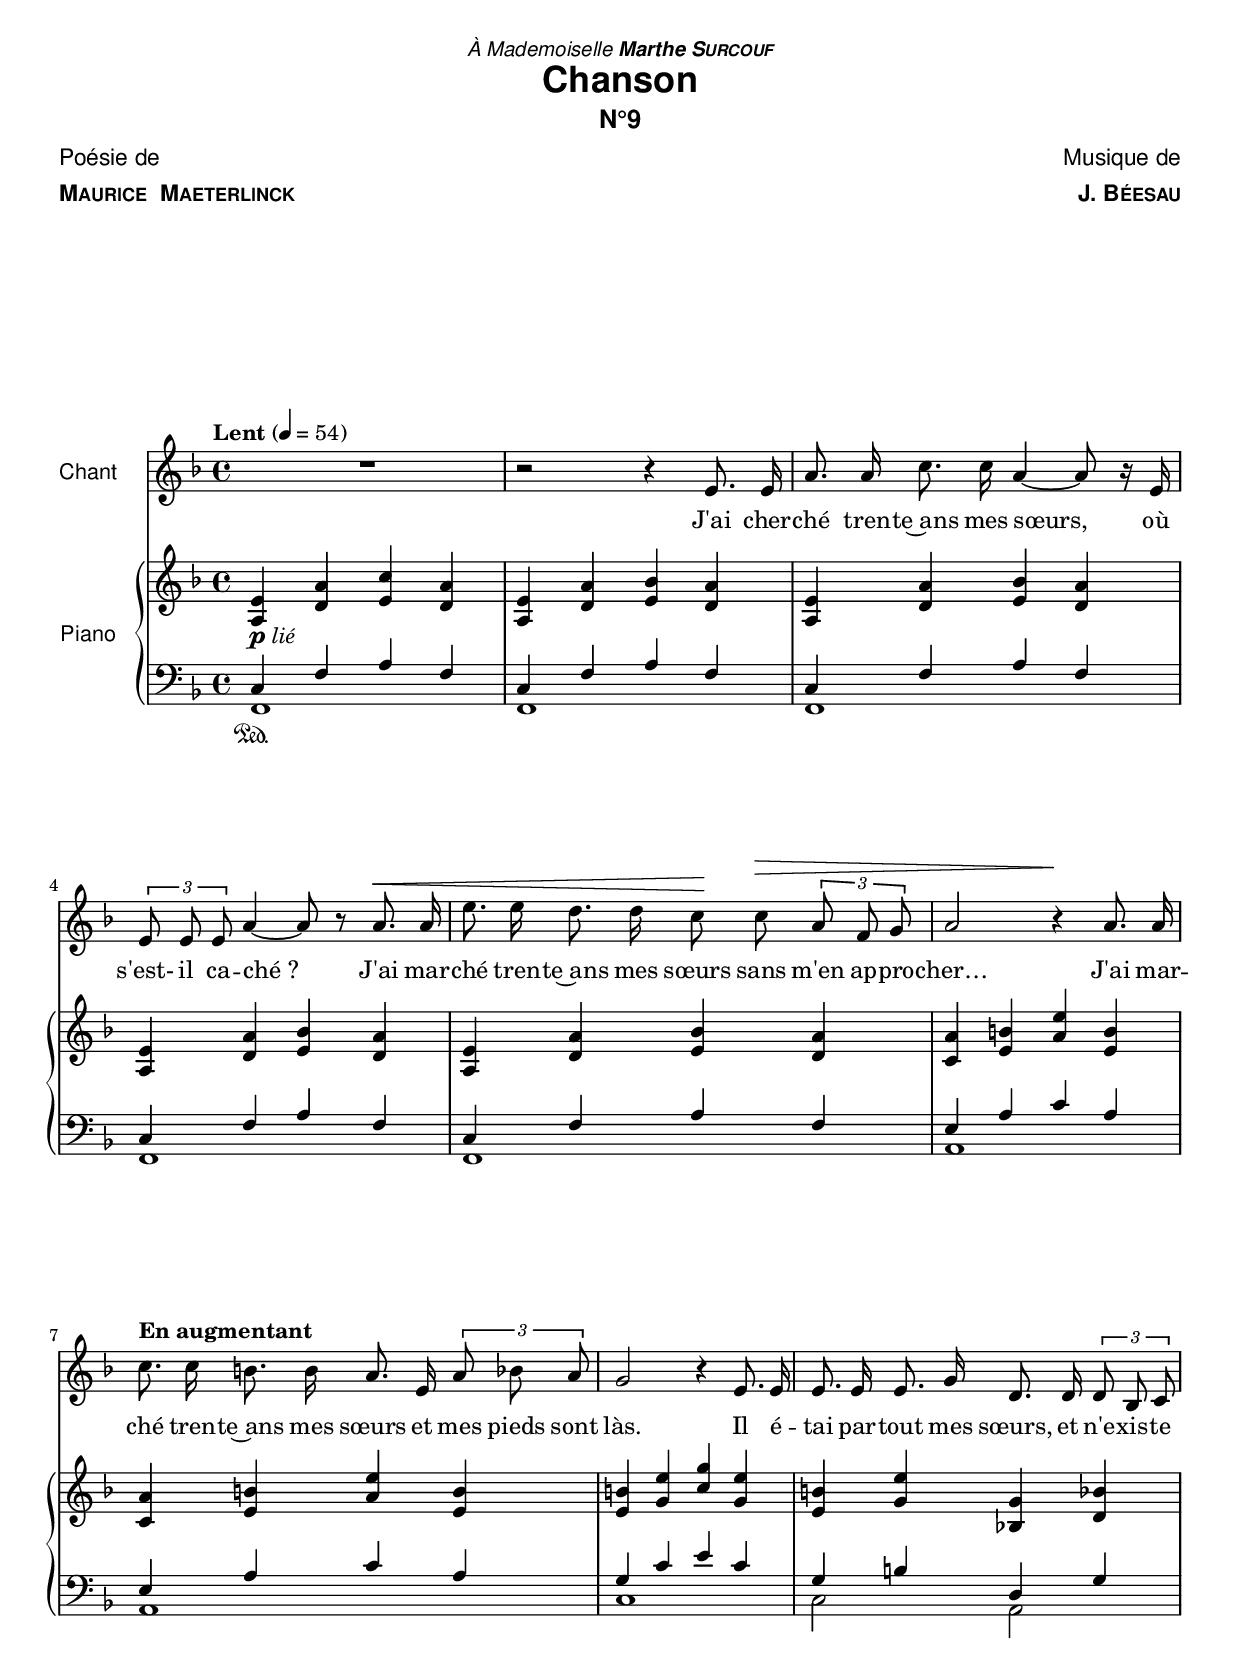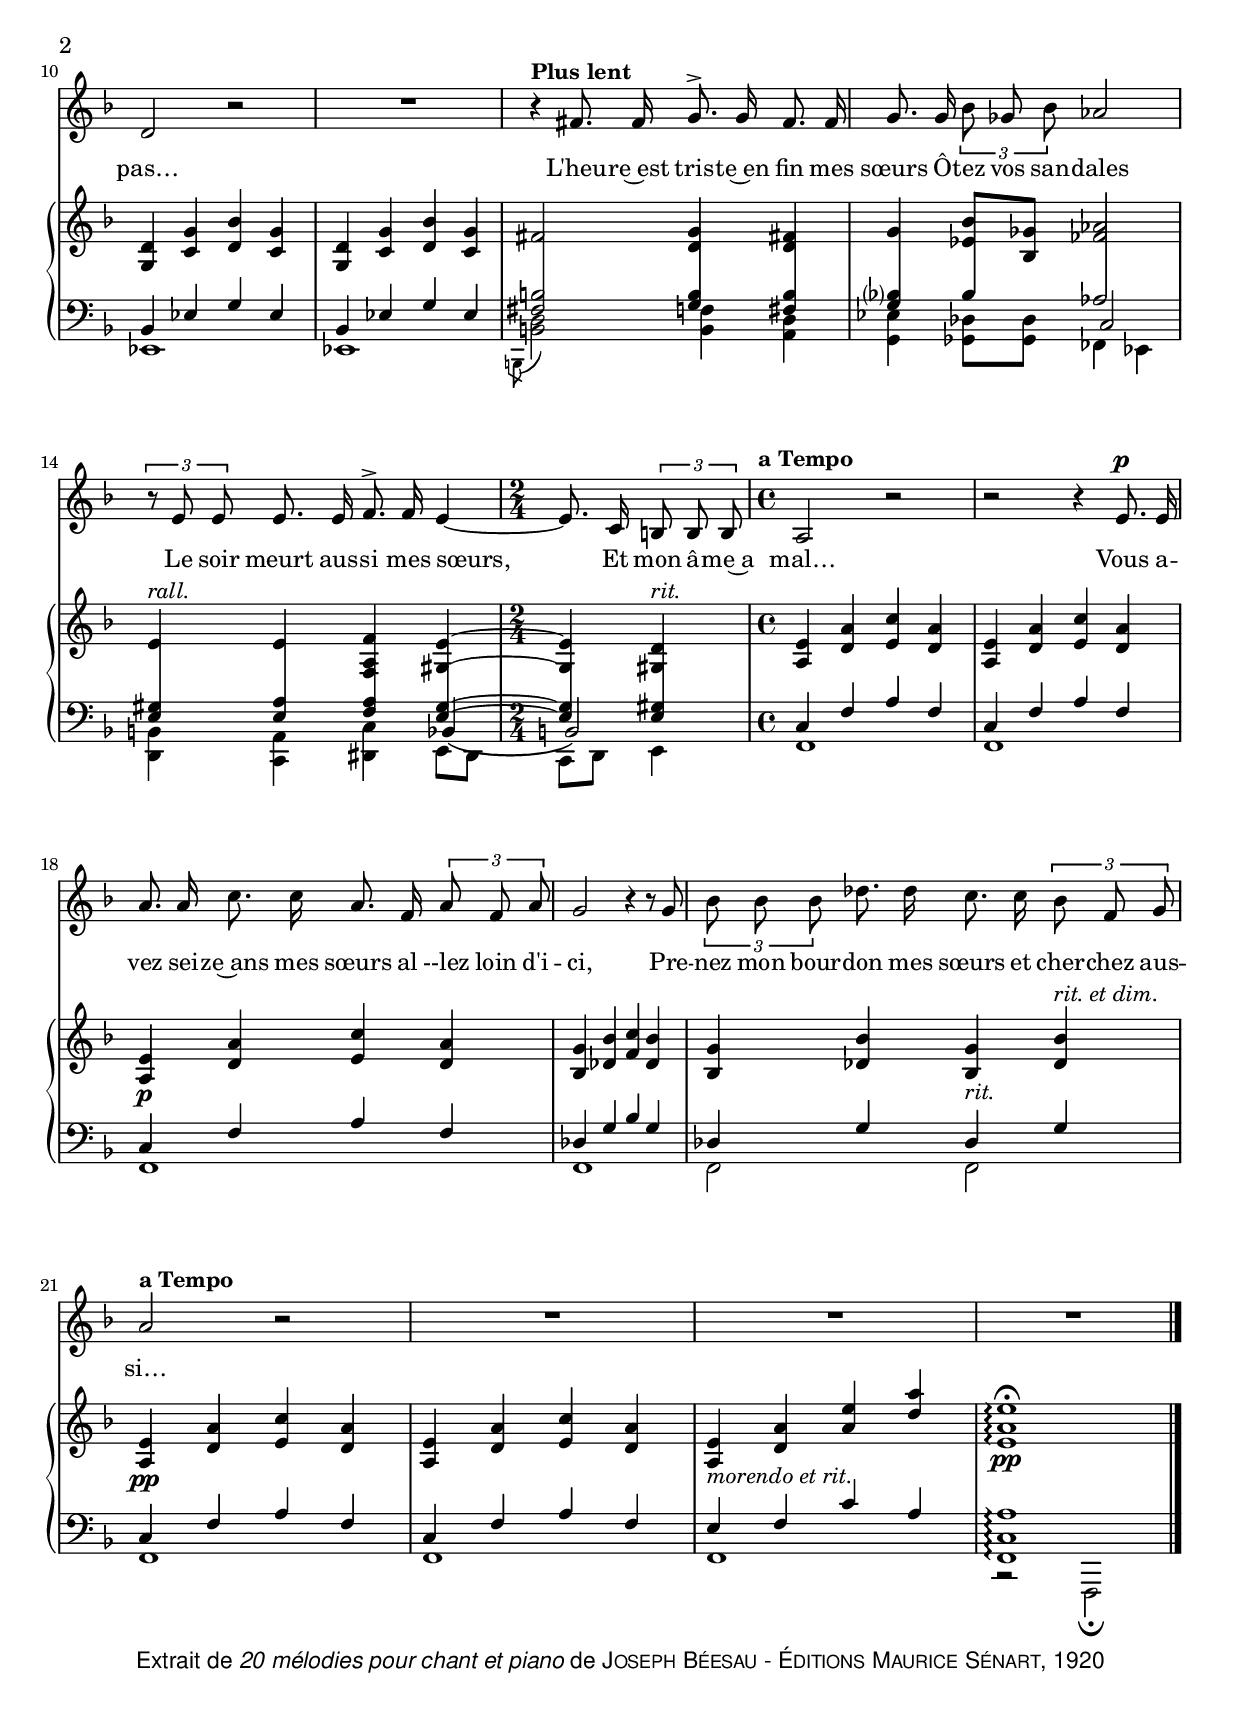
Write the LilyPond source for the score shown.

\version "2.22.0"
\language "english"
#(use-modules (ice-9 regex))
#(define-public string-upper-case #f)
#(define accented-char-upper-case? #f)
#(define accented-char-lower-case? #f)
#(let ((lower-case-accented-string "áàâäǎăāãåąæǣćĉčçďđðéèêëěĕēęəĝğģĥħíìîïǐĭīĩįĵķĺŀľļłńňñóòôöǒŏōõǫőøœŕřśŝšşťţþúùûüǔŭūųǘǜǚŵýŷÿȳźž")
(upper-case-accented-string "ÁÀÂÄǍĂĀÃÅĄÆǢĆĈČÇĎĐÐÉÈÊËĚĔĒĘƏĜĞĢĤĦÍÌÎÏǏĬĪĨĮĴĶĹĿĽĻŁŃŇÑÓÒÔÖǑŎŌÕǪŐØŒŔŘŚŜŠŞŤŢÞÚÙÛÜǓŬŪŲǗǛǙŴÝŶŸȲŹŽ"))
(define (group-by-2 chars result)
(if (or (null? chars) (null? (cdr chars)))
(reverse! result)
(group-by-2 (cddr chars)
(cons (string (car chars) (cadr chars))
result))))
(let ((lower-case-accented-chars
(group-by-2 (string->list lower-case-accented-string) (list)))
(upper-case-accented-chars
(group-by-2 (string->list upper-case-accented-string) (list))))
(set! string-upper-case
(lambda (str)
(define (replace-chars str froms tos)
(if (null? froms)
str
(replace-chars (regexp-substitute/global #f (car froms) str
'pre (car tos) 'post)
(cdr froms)
(cdr tos))))
(string-upcase (replace-chars str
lower-case-accented-chars
upper-case-accented-chars))))
(set! accented-char-upper-case?
(lambda (char1 char2)
(member (string char1 char2) upper-case-accented-chars string=?)))
(set! accented-char-lower-case?
(lambda (char1 char2)
(member (string char1 char2) lower-case-accented-chars string=?)))))

#(define-markup-command (smallCaps layout props text) (markup?)
(define (string-list->markup strings lower)
(let ((final-string (string-upper-case
(apply string-append (reverse strings)))))
(if lower
(markup #:fontsize -2 final-string)
final-string)))
(define (make-small-caps rest-chars currents current-is-lower prev-result)
(if (null? rest-chars)
(make-concat-markup (reverse! (cons (string-list->markup
currents current-is-lower)
prev-result)))
(let* ((ch1 (car rest-chars))
(ch2 (and (not (null? (cdr rest-chars))) (cadr rest-chars)))
(this-char-string (string ch1))
(is-lower (char-lower-case? ch1))
(next-rest-chars (cdr rest-chars)))
(cond ((and ch2 (accented-char-lower-case? ch1 ch2))
(set! this-char-string (string ch1 ch2))
(set! is-lower #t)
(set! next-rest-chars (cddr rest-chars)))
((and ch2 (accented-char-upper-case? ch1 ch2))
(set! this-char-string (string ch1 ch2))
(set! is-lower #f)
(set! next-rest-chars (cddr rest-chars))))
(if (or (and current-is-lower is-lower)
(and (not current-is-lower) (not is-lower)))
(make-small-caps next-rest-chars
(cons this-char-string currents)
is-lower
prev-result)
(make-small-caps next-rest-chars
(list this-char-string)
is-lower
(if (null? currents)
prev-result
(cons (string-list->markup
currents current-is-lower)
prev-result)))))))
(interpret-markup layout props
(if (string? text)
(make-small-caps (string->list text) (list) #f (list))
text)))

\paper {
  top-margin = 1 \cm
  bottom-margin = 1 \cm
  left-margin = 1 \cm
  right-margin = 1 \cm

  markup-system-spacing =
    #'((padding . 20)
       (basic-distance . 15)
       (minimum-distance . 20)
       (stretchability . 12))

  #(include-special-characters)
}
\header {
  dedication = \markup{ \sans \small \italic \concat {"À Mademoiselle " \bold { "Marthe" " S" \smallCaps "urcouf" } }}
  title = \markup{ \sans "Chanson"}
  subtitle = \markup{ \sans "N°9"}
  composer = \markup{ \sans \right-column { "Musique de" \bold \concat { "J. B" \smallCaps éesau }}}
  poet = \markup{ \sans \column { "Poésie de" \bold \concat { "M" \smallCaps aurice "  M" \smallCaps aeterlinck }}}
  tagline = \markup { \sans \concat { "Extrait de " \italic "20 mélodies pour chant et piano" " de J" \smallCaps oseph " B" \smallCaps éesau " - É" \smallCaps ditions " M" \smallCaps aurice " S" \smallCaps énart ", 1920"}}
}
\score {
  <<
    \new Staff \with {
      instrumentName = \markup{ \sans "Chant"}
    } {
      \clef treble
      \new Voice = "chant" {
        \relative c' {
          \key f \major
          \time 4/4 \autoBeamOff
          \tempo "Lent" 4=54 R1 r2 r4 e8. e16 a8. a16 c8. c16 a4~ a8 r16 e16 \break
          \tuplet 3/2 {e8 e e} a4~ a8 r8 a8.^\< a16 e'8. e16 d8. d16 c8\! c^\> \tuplet 3/2 {a8 f g} a2 r4\! a8. a16 \break
          c8. c16 b8. b16 a8. e16 \tuplet 3/2 { a8 bf a} g2 r4 e8. e16 e8. e16 e8. g16 d8. d16 \tuplet 3/2 {d8 bf c} \pageBreak
          d2 r2 R1 \tempo "Plus lent" r4 fs8. fs16 g8.^> g16 fs8. fs16 g8. g16 \tuplet 3/2 {bf8 gf bf} af2\break
          \tuplet 3/2 {r8 e e} e8. e16 f8.^> f16 e4~ \time 2/4 e8. c16 \tuplet 3/2 {b8 b b} \time 4/4 \tempo "a Tempo" a2 r2 r2 r4 e'8.^\p e16 \break
          a8. a16 c8. c16 a8. f16 \tuplet 3/2 {a8 f a} g2 r4 r8 g8 \tuplet 3/2 {bf8 bf bf} df8. df16 c8. c16 \tuplet 3/2 {bf8 f g} \break
          a2 r2 R1 R1 R1 \bar "|."
        }
      }
    }
    \new Lyrics \lyricsto "chant" {
      J'ai cher -- ché tren -- te~ans mes sœurs,
      où s'est- il ca -- ché&nbsp;?
      J'ai mar -- ché tren -- te~ans mes sœurs
      sans m'en ap -- pro -- cher…
      J'ai mar -- ché tren -- te~ans mes sœurs
      et mes pieds sont làs.
      Il é -- tai par -- tout mes sœurs, et n'e -- xis -- te pas…
      L'heu -- re~est tris -- te~en fin mes sœurs
      Ô -- tez vos san -- dales
      Le soir meurt aus -- si mes sœurs,
      Et mon â -- me~a mal…
      Vous a -- vez sei -- ze~ans mes sœurs al --lez loin d'i -- ci,
      Pre -- nez mon bour -- don mes sœurs
      et cher -- chez aus -- si…
    }
    \new PianoStaff \with {
      instrumentName = \markup{ \sans "Piano"}
    } <<
      \new Staff = "right" \with {
        midiInstrument = "acoustic grand"
      } {
        \clef treble
        \relative c' { \voiceOne
          \key f \major
          \time 4/4
          <a e'>4_\markup{\dynamic p \italic lié} <d a'> <e c'> <d a'> <a e'> <d a'> <e bf'> <d a'> <a e'> <d a'> <e bf'> <d a'>
          <a e'> <d a'> <e bf'> <d a'> <a e'> <d a'> <e bf'> <d a'> <c a'> <e b'> <a e'> <e b'>
          \tempo "En augmentant" <c a'> <e b'> <a e'> <e b'> <e b'> <g e'> <c g'> <g e'> <e b'> <g e'> <bf,! g'> <d bf'>
          <g, d'> <c g'> <d bf'> <c g'> <g d'> <c g'> <d bf'> <c g'> fs2 <d g>4 <d fs!>4 g4 <ef bf'>8 <bf gf'> <ff' af>2
          e4^\markup{\italic rall.} e <f, a f'>4 <gs e'>4~ <gs e'>4 <gs d'>4^\markup{\italic rit.} <a e'>4 <d a'> <e c'> <d a'> <a e'>4 <d a'> <e c'> <d a'>
          <a e'>4\p <d a'> <e c'> <d a'> <bf g'> <df bf'> <f c'> <df bf'> <bf g'> <df bf'> <bf g'>_\markup{\italic rit.} <df bf'>^\markup{\italic "rit. et dim."}
          \tempo "a Tempo" <a e'>4\pp <d a'> <e c'> <d a'> <a e'>4 <d a'> <e c'> <d a'> <a e'>4_\markup{\italic "morendo et rit."} <d a'> <a' e'> <d a'> <e, a e'>1\pp\arpeggio\fermata
        }
      }
      \new Staff = "left" \with {
        midiInstrument = "acoustic grand"
      } {
        \clef bass \set Score.connectArpeggios = ##f
        \relative f {
          \key f \major
          \time 4/4
          <<
            {\voiceOne c4 f a f c4 f a f  c4 f a f
              c4 f a f  c4 f a f e a c a e a c a g c e c g b d, g
              bf,4 ef g ef bf ef g ef \crossStaff {<fs b>2 <g b>4 <fs b> <g bf?> bf4 af2 <e gs>4 <e a> <f a> <e gs>4~ <e gs>4 <e gs>4}
              c4 f a f c4 f a f c4 f a f df g bf g df g df g
              c,4 f a f c4 f a f e f c' a <f, c' a'>1\arpeggio
            }
            \new Voice {\voiceTwo
              f1\sustainOn f1 f1 f1 f1 a1 a1 c1 c2 a
              ef1 ef \acciaccatura b8 <b' d>2 <b f'>4 <a d> <g ef'> <gf df'>8 <gf df'> <<{\voiceThree c2 s2. \phrasingSlurDown bf4\( b2\)}\\{\voiceTwo ff4 ef <d b'> <c a'>4 <ds c'> e8 ds c d e4}>>
              f1 f1 f1 f1 f2 f f1 f1 f1 r2 f,2\fermata
            }
          >>
        }
      }
    >>
  >>
  \layout {
    #(layout-set-staff-size 19)
    \context {
      \PianoStaff
      \consists #Span_stem_engraver
    }
  }
}
